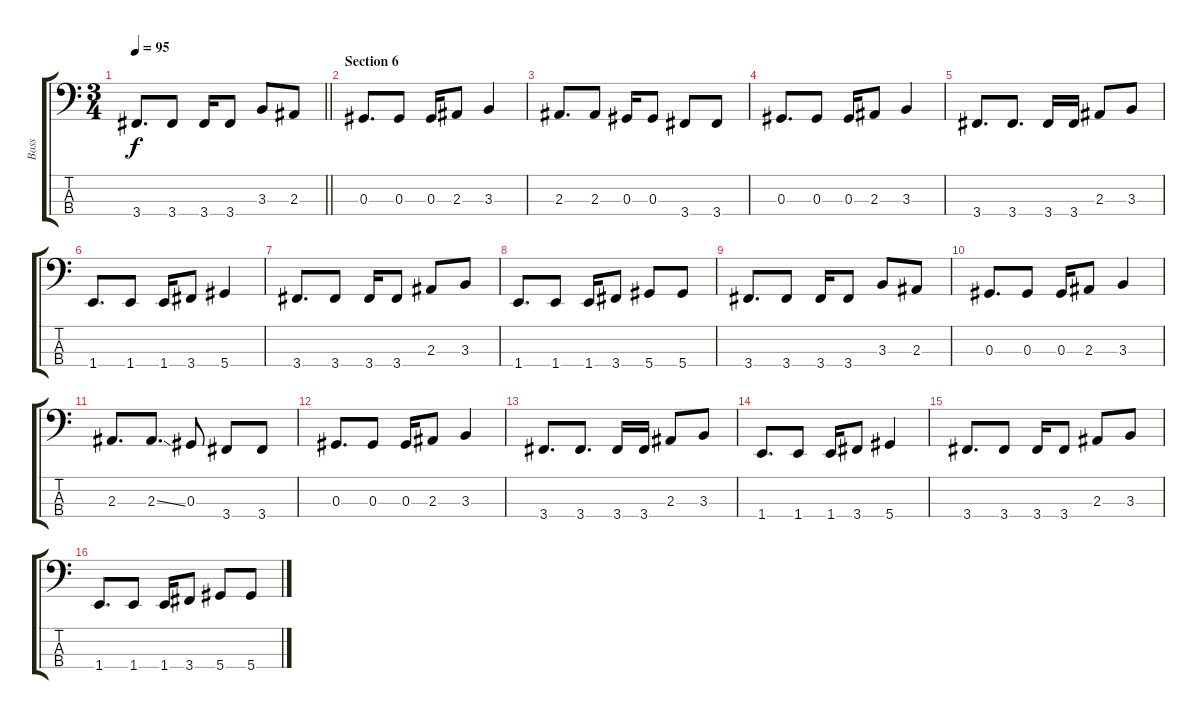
\track ("Bass" "Bass") {instrument electricbassfinger}
\staff {score tabs}
\tuning (Gb2 Db2 Ab1 Eb1) {hide}
\ts (3 4)
\tempo 95
\clef f4
\barLineRight lightlight
\ks c
3.4.8{d dy f} 3.4.8 3.4.16 3.4.8 3.3.8 2.3.8 |
\section ("" "Section 6")
0.3.8{d} 0.3.8 0.3.16 2.3.8 3.3.4 |
2.3.8{d} 2.3.8 0.3.16 0.3.8 3.4.8 3.4.8 |
0.3.8{d} 0.3.8 0.3.16 2.3.8 3.3.4 |
3.4.8{d} 3.4.8{d} 3.4.16 3.4.16 2.3.8 3.3.8 |
1.4.8{d} 1.4.8 1.4.16 3.4.8 5.4.4 |
3.4.8{d} 3.4.8 3.4.16 3.4.8 2.3.8 3.3.8 |
1.4.8{d} 1.4.8 1.4.16 3.4.8 5.4.8 5.4.8 |
3.4.8{d} 3.4.8 3.4.16 3.4.8 3.3.8 2.3.8 |
0.3.8{d} 0.3.8 0.3.16 2.3.8 3.3.4 |
2.3.8{d} 2.3{ss}.8{d} 0.3.8 3.4.8 3.4.8 |
0.3.8{d} 0.3.8 0.3.16 2.3.8 3.3.4 |
3.4.8{d} 3.4.8{d} 3.4.16 3.4.16 2.3.8 3.3.8 |
1.4.8{d} 1.4.8 1.4.16 3.4.8 5.4.4 |
3.4.8{d} 3.4.8 3.4.16 3.4.8 2.3.8 3.3.8 |
1.4.8{d} 1.4.8 1.4.16 3.4.8 5.4.8 5.4.8
